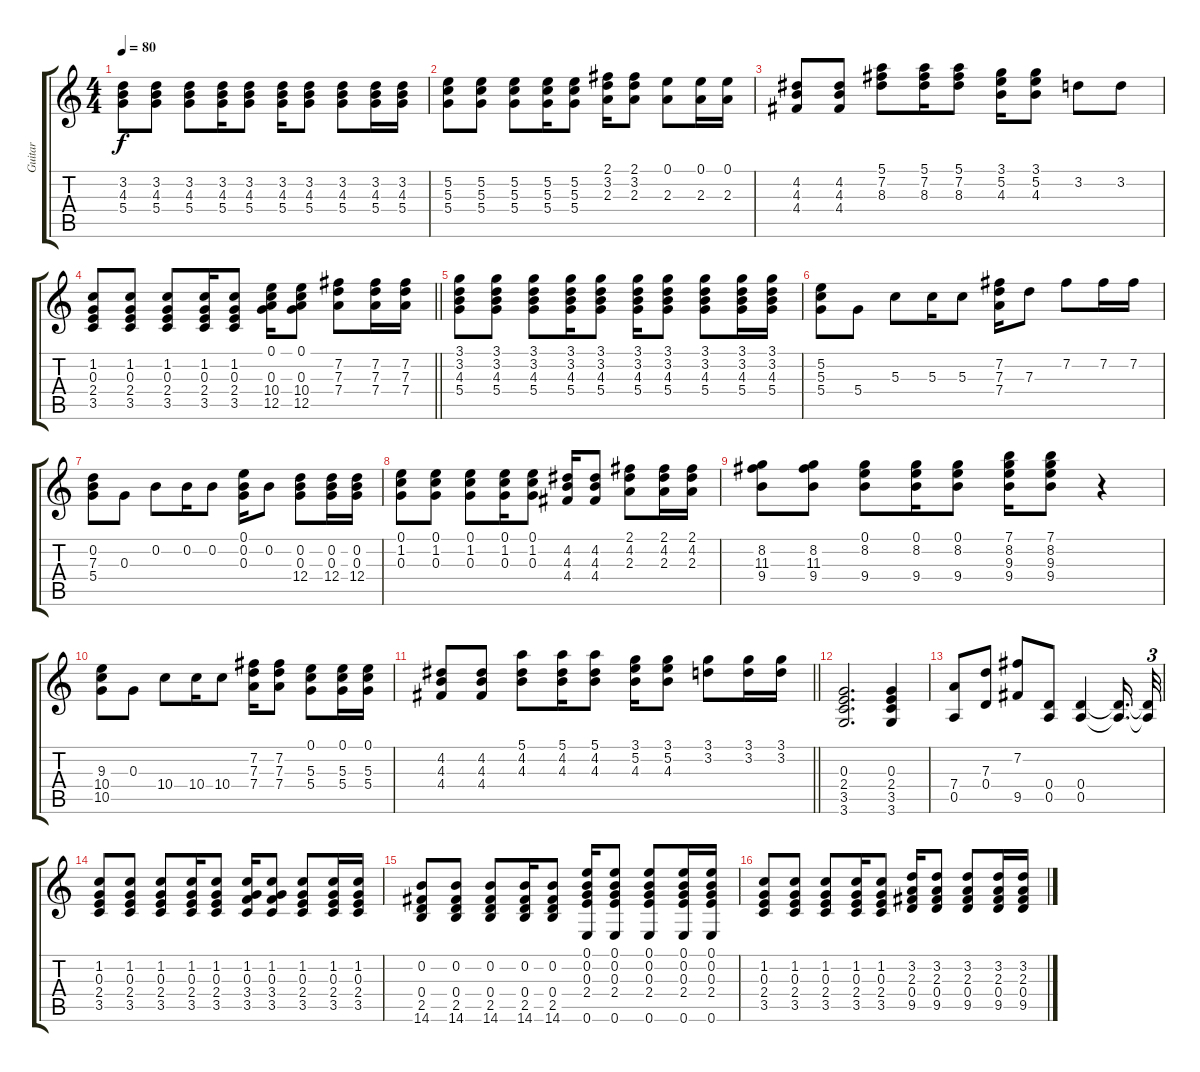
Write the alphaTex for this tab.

\track ("Guitar" "Guitar") {instrument acousticguitarsteel}
\staff {score tabs}
\tuning (E4 B3 G3 D3 A2 E2) {hide}
\ts (4 4)
\tempo 80
\clef g2
\ks c
(3.2 4.3 5.4).8{dy f} (3.2 4.3 5.4).8 (3.2 4.3 5.4).8 (3.2 4.3 5.4).16 (3.2 4.3 5.4).8 (3.2 4.3 5.4).16 (3.2 4.3 5.4).8 (3.2 4.3 5.4).8 (3.2 4.3 5.4).16 (3.2 4.3 5.4).16 |
(5.2 5.3 5.4).8 (5.2 5.3 5.4).8 (5.2 5.3 5.4).8 (5.2 5.3 5.4).16 (5.2 5.3 5.4).8 (2.1 3.2 2.3).16 (2.1 3.2 2.3).8 (0.1 2.3).8 (0.1 2.3).16 (0.1 2.3).16 |
(4.2 4.3 4.4).8 (4.2 4.3 4.4).8 (5.1 7.2 8.3).8 (5.1 7.2 8.3).16 (5.1 7.2 8.3).8 (3.1 5.2 4.3).16 (3.1 5.2 4.3).8 3.2.8 3.2.8 |
\barLineRight lightlight
(1.2 0.3 2.4 3.5).8 (1.2 0.3 2.4 3.5).8 (1.2 0.3 2.4 3.5).8 (1.2 0.3 2.4 3.5).16 (1.2 0.3 2.4 3.5).8 (0.1 0.3 10.4 12.5).16 (0.1 0.3 10.4 12.5).8 (7.2 7.3 7.4).8 (7.2 7.3 7.4).16 (7.2 7.3 7.4).16 |
(3.1 3.2 4.3 5.4).8 (3.1 3.2 4.3 5.4).8 (3.1 3.2 4.3 5.4).8 (3.1 3.2 4.3 5.4).16 (3.1 3.2 4.3 5.4).8 (3.1 3.2 4.3 5.4).16 (3.1 3.2 4.3 5.4).8 (3.1 3.2 4.3 5.4).8 (3.1 3.2 4.3 5.4).16 (3.1 3.2 4.3 5.4).16 |
(5.2 5.3 5.4).8 5.4.8 5.3.8 5.3.16 5.3.8 (7.2 7.3 7.4).16 7.3.8 7.2.8 7.2.16 7.2.16 |
(0.2 7.3 5.4).8 0.3.8 0.2.8 0.2.16 0.2.8 (0.1 0.2 0.3).16 0.2.8 (0.2 0.3 12.4).8 (0.2 0.3 12.4).16 (0.2 0.3 12.4).16 |
(0.1 1.2 0.3).8 (0.1 1.2 0.3).8 (0.1 1.2 0.3).8 (0.1 1.2 0.3).16 (0.1 1.2 0.3).8 (4.2 4.3 4.4).16 (4.2 4.3 4.4).8 (2.1 4.2 2.3).8 (2.1 4.2 2.3).16 (2.1 4.2 2.3).16 |
(8.2 11.3 9.4).8 (8.2 11.3 9.4).8 (0.1 8.2 9.4).8 (0.1 8.2 9.4).16 (0.1 8.2 9.4).8 (7.1 8.2 9.3 9.4).16 (7.1 8.2 9.3 9.4).8 r.4 |
(9.3 10.4 10.5).8 0.3.8 10.4.8 10.4.16 10.4.8 (7.2 7.3 7.4).16 (7.2 7.3 7.4).8 (0.1 5.3 5.4).8 (0.1 5.3 5.4).16 (0.1 5.3 5.4).16 |
\barLineRight lightlight
(4.2 4.3 4.4).8 (4.2 4.3 4.4).8 (5.1 4.2 4.3).8 (5.1 4.2 4.3).16 (5.1 4.2 4.3).8 (3.1 5.2 4.3).16 (3.1 5.2 4.3).8 (3.1 3.2).8 (3.1 3.2).16 (3.1 3.2).16 |
(0.3 2.4 3.5 3.6).2{d} (0.3 2.4 3.5 3.6).4 |
(7.4 0.5).8 (7.3 0.4).8 (7.2 9.5).8 (0.4 0.5).8 (0.4 0.5).4 (0.4{t} 0.5{t}).16{d} (0.4{t} 0.5{t}).32{tu (3 2)} |
(1.2 0.3 2.4 3.5).8 (1.2 0.3 2.4 3.5).8 (1.2 0.3 2.4 3.5).8 (1.2 0.3 2.4 3.5).16 (1.2 0.3 2.4 3.5).8 (1.2 0.3 3.4 3.5).16 (1.2 0.3 3.4 3.5).8 (1.2 0.3 2.4 3.5).8 (1.2 0.3 2.4 3.5).16 (1.2 0.3 2.4 3.5).16 |
(0.2 0.4 2.5 14.6).8 (0.2 0.4 2.5 14.6).8 (0.2 0.4 2.5 14.6).8 (0.2 0.4 2.5 14.6).16 (0.2 0.4 2.5 14.6).8 (0.1 0.2 0.3 2.4 0.6).16 (0.1 0.2 0.3 2.4 0.6).8 (0.1 0.2 0.3 2.4 0.6).8 (0.1 0.2 0.3 2.4 0.6).16 (0.1 0.2 0.3 2.4 0.6).16 |
(1.2 0.3 2.4 3.5).8 (1.2 0.3 2.4 3.5).8 (1.2 0.3 2.4 3.5).8 (1.2 0.3 2.4 3.5).16 (1.2 0.3 2.4 3.5).8 (3.2 2.3 0.4 9.5).16 (3.2 2.3 0.4 9.5).8 (3.2 2.3 0.4 9.5).8 (3.2 2.3 0.4 9.5).16 (3.2 2.3 0.4 9.5).16
